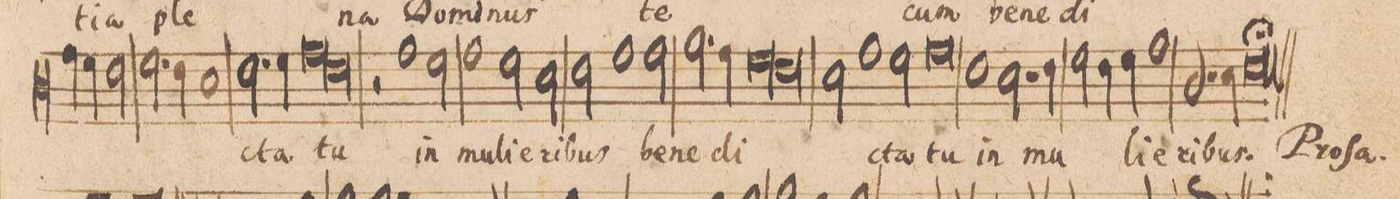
**kern	**text
*I"CANTVS.	*
*clefC3	*
*k[]	*
*met(c|)	*
*M2/1	*
4g\	.
4f\	.
2e\	.
2.f\	.
4e\	.
=37-	=37-
1d	.
2.e\	-cta
4f\	.
=38-	=38-
*lig	*
1g	tu
1e	.
*Xlig	*
=39-	=39-
2r	.
1g	in
2f\	mu-
=40-	=40-
1g	-li-
2f\	-e-
2d\	-ri-
=41-	=41-
2e\	-bus
1g	be-
2g\	-ne-
=42-	=42-
2.a\	-di-
4g\	.
*lig	*
1f	.
=43-	=43-
1e	.
*Xlig	*
2d\	.
1g\	-cta
=44-	=44-
2f\	.
0g	tu
=45-	=45-
1e	in
=46-	=46-
2.d\	mu-
4e\	.
2f\	.
4e\	.
4f\	.
=47-	=47-
1g	-li-
2.c/	-e-
4d\	-ri-
=48-	=48-
0el;	-bus.
==	==
*-	*-
